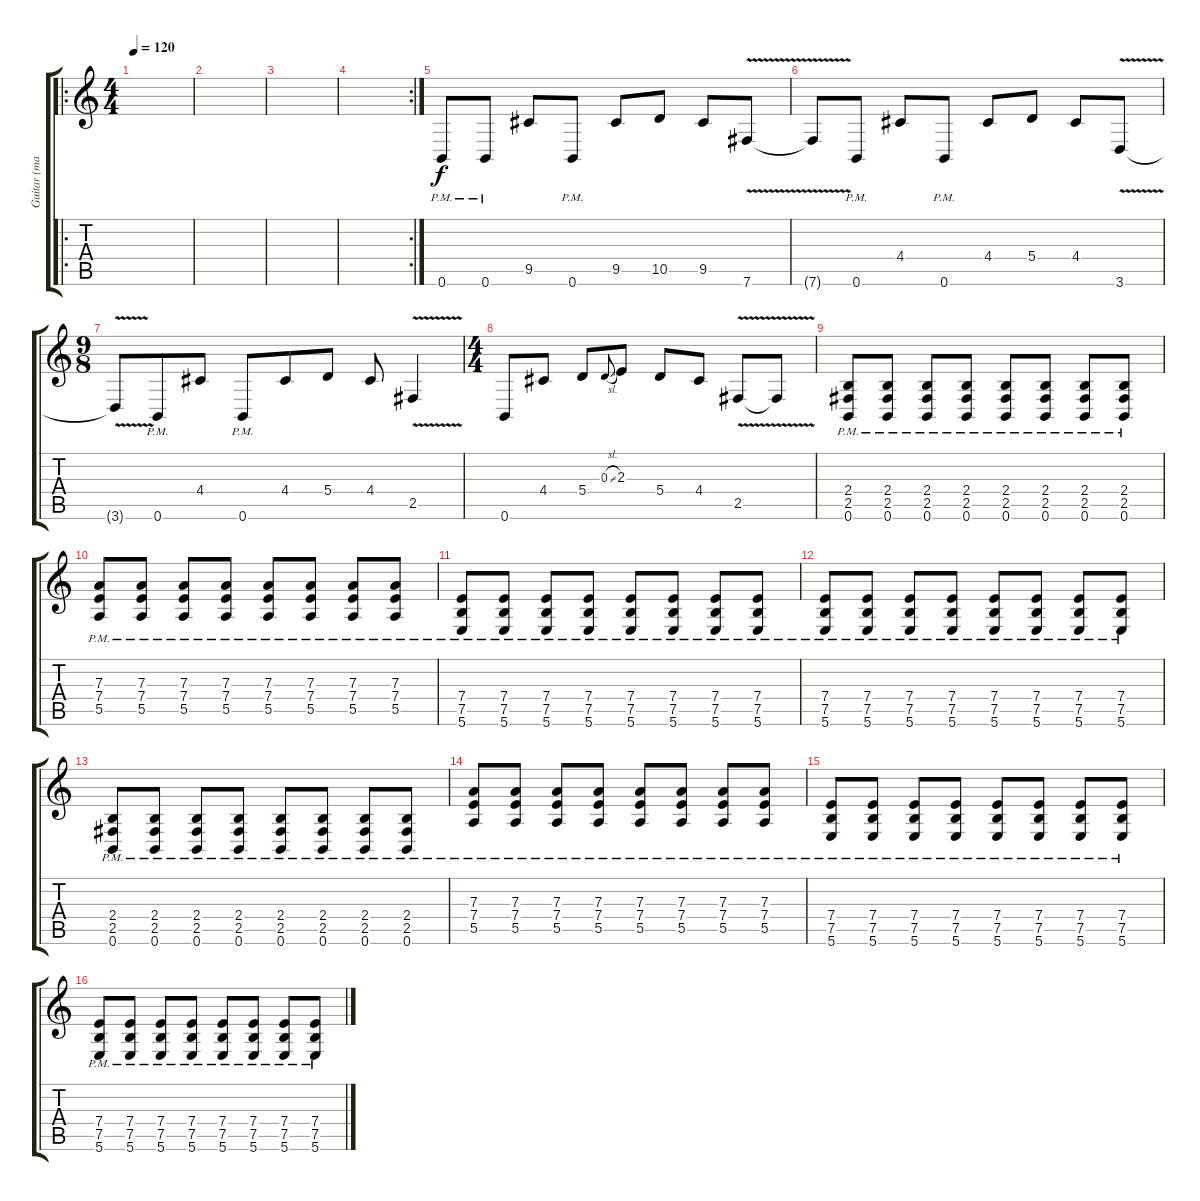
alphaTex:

\track ("Guitar (main)" "Guitar (ma") {instrument distortionguitar}
\staff {score tabs}
\tuning (B3 Gb3 D3 A2 E2 B1) {hide}
\ro
\ts (4 4)
\tempo 120
\clef g2
\ks c
|
|
|
\rc 2
|
0.6{pm}.8 0.6{pm}.8 9.5.8 0.6{pm}.8 9.5.8 10.5.8 9.5.8 7.6{v}.8 |
7.6{t}.8 0.6{pm}.8 4.4.8 0.6{pm}.8 4.4.8 5.4.8 4.4.8 3.6{v}.8 |
\ts (9 8)
3.6{t}.8 0.6{pm}.8 4.4.8 0.6{pm}.8 4.4.8 5.4.8 4.4.8 2.5{v}.4 |
\ts (4 4)
0.6.8 4.4.8 5.4.8 0.3{sl}.8{gr onbeat} 2.3.8 5.4.8 4.4.8 2.5{v}.8 2.5{t}.8 |
(2.4{pm} 2.5{pm} 0.6{pm}).8 (2.4{pm} 2.5{pm} 0.6{pm}).8 (2.4{pm} 2.5{pm} 0.6{pm}).8 (2.4{pm} 2.5{pm} 0.6{pm}).8 (2.4{pm} 2.5{pm} 0.6{pm}).8 (2.4{pm} 2.5{pm} 0.6{pm}).8 (2.4{pm} 2.5{pm} 0.6{pm}).8 (2.4{pm} 2.5{pm} 0.6{pm}).8 |
(7.3{pm} 7.4{pm} 5.5{pm}).8 (7.3{pm} 7.4{pm} 5.5{pm}).8 (7.3{pm} 7.4{pm} 5.5{pm}).8 (7.3{pm} 7.4{pm} 5.5{pm}).8 (7.3{pm} 7.4{pm} 5.5{pm}).8 (7.3{pm} 7.4{pm} 5.5{pm}).8 (7.3{pm} 7.4{pm} 5.5{pm}).8 (7.3{pm} 7.4{pm} 5.5{pm}).8 |
(7.4{pm} 7.5{pm} 5.6{pm}).8 (7.4{pm} 7.5{pm} 5.6{pm}).8 (7.4{pm} 7.5{pm} 5.6{pm}).8 (7.4{pm} 7.5{pm} 5.6{pm}).8 (7.4{pm} 7.5{pm} 5.6{pm}).8 (7.4{pm} 7.5{pm} 5.6{pm}).8 (7.4{pm} 7.5{pm} 5.6{pm}).8 (7.4{pm} 7.5{pm} 5.6{pm}).8 |
(7.4{pm} 7.5{pm} 5.6{pm}).8 (7.4{pm} 7.5{pm} 5.6{pm}).8 (7.4{pm} 7.5{pm} 5.6{pm}).8 (7.4{pm} 7.5{pm} 5.6{pm}).8 (7.4{pm} 7.5{pm} 5.6{pm}).8 (7.4{pm} 7.5{pm} 5.6{pm}).8 (7.4{pm} 7.5{pm} 5.6{pm}).8 (7.4{pm} 7.5{pm} 5.6{pm}).8 |
(2.4{pm} 2.5{pm} 0.6{pm}).8 (2.4{pm} 2.5{pm} 0.6{pm}).8 (2.4{pm} 2.5{pm} 0.6{pm}).8 (2.4{pm} 2.5{pm} 0.6{pm}).8 (2.4{pm} 2.5{pm} 0.6{pm}).8 (2.4{pm} 2.5{pm} 0.6{pm}).8 (2.4{pm} 2.5{pm} 0.6{pm}).8 (2.4{pm} 2.5{pm} 0.6{pm}).8 |
(7.3{pm} 7.4{pm} 5.5{pm}).8 (7.3{pm} 7.4{pm} 5.5{pm}).8 (7.3{pm} 7.4{pm} 5.5{pm}).8 (7.3{pm} 7.4{pm} 5.5{pm}).8 (7.3{pm} 7.4{pm} 5.5{pm}).8 (7.3{pm} 7.4{pm} 5.5{pm}).8 (7.3{pm} 7.4{pm} 5.5{pm}).8 (7.3{pm} 7.4{pm} 5.5{pm}).8 |
(7.4{pm} 7.5{pm} 5.6{pm}).8 (7.4{pm} 7.5{pm} 5.6{pm}).8 (7.4{pm} 7.5{pm} 5.6{pm}).8 (7.4{pm} 7.5{pm} 5.6{pm}).8 (7.4{pm} 7.5{pm} 5.6{pm}).8 (7.4{pm} 7.5{pm} 5.6{pm}).8 (7.4{pm} 7.5{pm} 5.6{pm}).8 (7.4{pm} 7.5{pm} 5.6{pm}).8 |
(7.4{pm} 7.5{pm} 5.6{pm}).8 (7.4{pm} 7.5{pm} 5.6{pm}).8 (7.4{pm} 7.5{pm} 5.6{pm}).8 (7.4{pm} 7.5{pm} 5.6{pm}).8 (7.4{pm} 7.5{pm} 5.6{pm}).8 (7.4{pm} 7.5{pm} 5.6{pm}).8 (7.4{pm} 7.5{pm} 5.6{pm}).8 (7.4{pm} 7.5{pm} 5.6{pm}).8
